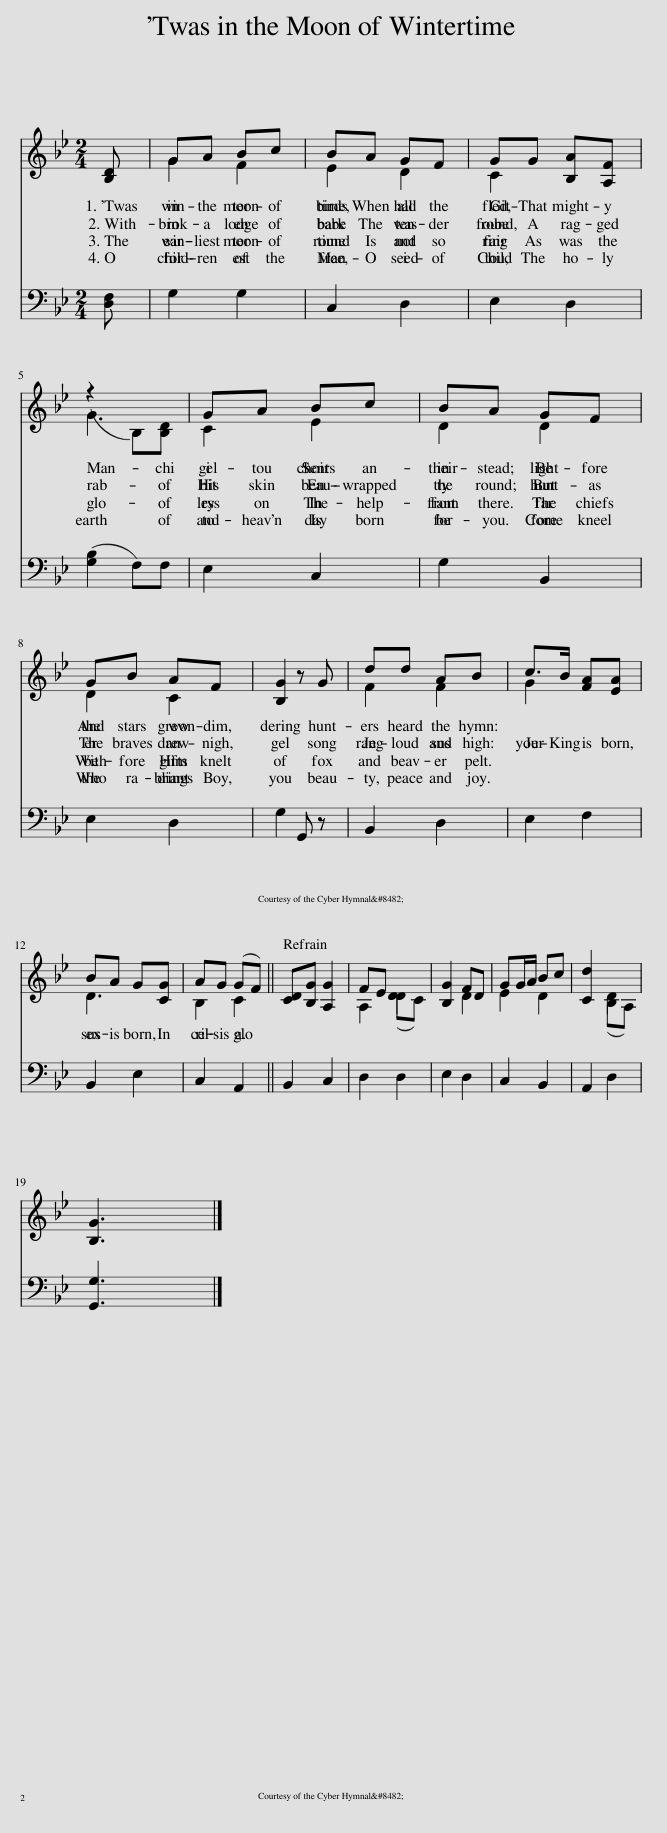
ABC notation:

X:1
%%score ( 1 2 ) 3
L:1/8
M:2/4
I:linebreak $
K:Bb
V:1 treble
V:2 treble
V:3 bass
V:1
 [B,D] | GA Bc | BA GF | GG [B,A][A,F] |$ (z2 B,)[B,D] | %5
 GA Bc | BA GF |$ GB AF | [B,G]2 z G | dd AB | %10
 c>B [FA][EA] |$ BA G[CG] | AG (GF) || [CD][B,G] [A,G]2 | FE (DC) | %15
 [B,G]2 FD | GG/A/ Bc | [Cd]2 (B,A,) |$ [B,G]3 |] %19
V:2
 x | G2 F2 | E2 D2 | C2 x2 |$ G3 x | %5
 C2 E2 | D2 D2 |$ D2 C2 | x4 | F2 F2 | %10
 G2 x2 |$ D3 x | B,2 C2 || x4 | A,2 D2 | %15
 x2 D2 | E2 D2 | x2 D2 |$ x3 |] %19
V:3
 [D,F,] | G,2 G,2 | C,2 D,2 | E,2 D,2 |$ ([G,B,]2 F,)F, | %5
 E,2 C,2 | G,2 B,,2 |$ E,2 D,2 | G,2 G,, z | B,,2 D,2 | %10
 E,2 F,2 |$ B,,2 E,2 | C,2 A,,2 || B,,2 C,2 | D,2 D,2 | %15
 E,2 D,2 | C,2 B,,2 | A,,2 D,2 |$ [G,,G,]3 |] %19
